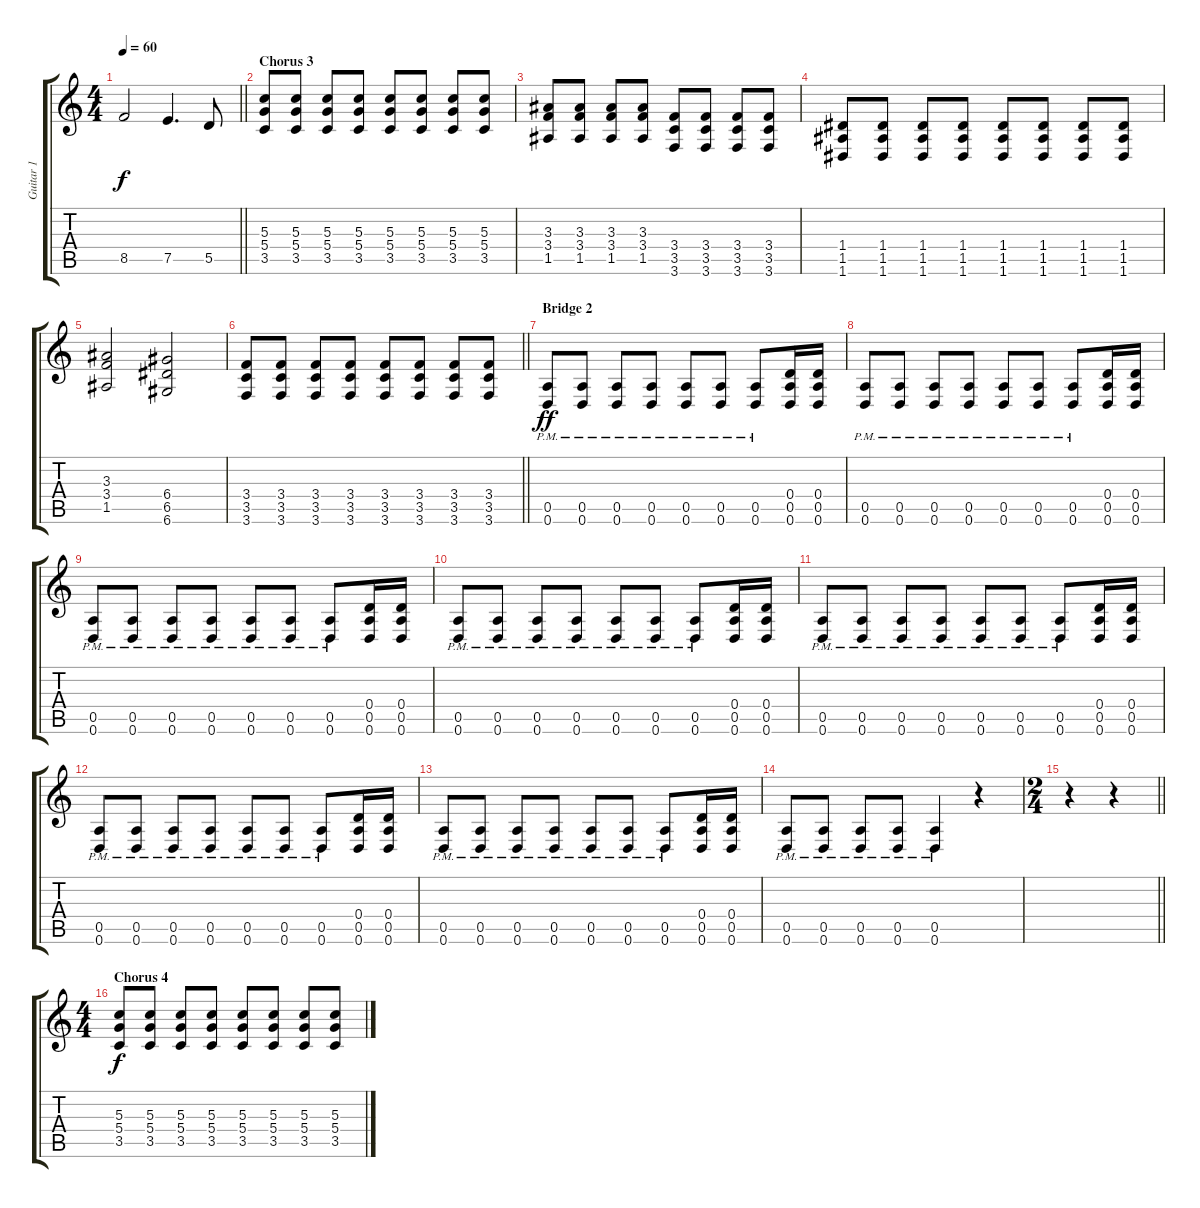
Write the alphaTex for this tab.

\track ("Guitar 1" "Guitar 1") {instrument overdrivenguitar}
\staff {score tabs}
\tuning (E4 B3 G3 D3 A2 D2) {hide}
\ts (4 4)
\tempo 60
\clef g2
\barLineRight lightlight
\ks c
8.5.2{dy f} 7.5.4{d} 5.5.8 |
\section ("" "Chorus 3")
(5.3 5.4 3.5).8 (5.3 5.4 3.5).8 (5.3 5.4 3.5).8 (5.3 5.4 3.5).8 (5.3 5.4 3.5).8 (5.3 5.4 3.5).8 (5.3 5.4 3.5).8 (5.3 5.4 3.5).8 |
(3.3 3.4 1.5).8 (3.3 3.4 1.5).8 (3.3 3.4 1.5).8 (3.3 3.4 1.5).8 (3.4 3.5 3.6).8 (3.4 3.5 3.6).8 (3.4 3.5 3.6).8 (3.4 3.5 3.6).8 |
(1.4 1.5 1.6).8 (1.4 1.5 1.6).8 (1.4 1.5 1.6).8 (1.4 1.5 1.6).8 (1.4 1.5 1.6).8 (1.4 1.5 1.6).8 (1.4 1.5 1.6).8 (1.4 1.5 1.6).8 |
(3.3 3.4 1.5).2 (6.4 6.5 6.6).2 |
\barLineRight lightlight
(3.4 3.5 3.6).8 (3.4 3.5 3.6).8 (3.4 3.5 3.6).8 (3.4 3.5 3.6).8 (3.4 3.5 3.6).8 (3.4 3.5 3.6).8 (3.4 3.5 3.6).8 (3.4 3.5 3.6).8 |
\section ("" "Bridge 2")
(0.5{pm} 0.6{pm}).8{dy ff} (0.5{pm} 0.6{pm}).8 (0.5{pm} 0.6{pm}).8 (0.5{pm} 0.6{pm}).8 (0.5{pm} 0.6{pm}).8 (0.5{pm} 0.6{pm}).8 (0.5{pm} 0.6{pm}).8 (0.4 0.5 0.6).16 (0.4 0.5 0.6).16 |
(0.5{pm} 0.6{pm}).8 (0.5{pm} 0.6{pm}).8 (0.5{pm} 0.6{pm}).8 (0.5{pm} 0.6{pm}).8 (0.5{pm} 0.6{pm}).8 (0.5{pm} 0.6{pm}).8 (0.5{pm} 0.6{pm}).8 (0.4 0.5 0.6).16 (0.4 0.5 0.6).16 |
(0.5{pm} 0.6{pm}).8 (0.5{pm} 0.6{pm}).8 (0.5{pm} 0.6{pm}).8 (0.5{pm} 0.6{pm}).8 (0.5{pm} 0.6{pm}).8 (0.5{pm} 0.6{pm}).8 (0.5{pm} 0.6{pm}).8 (0.4 0.5 0.6).16 (0.4 0.5 0.6).16 |
(0.5{pm} 0.6{pm}).8 (0.5{pm} 0.6{pm}).8 (0.5{pm} 0.6{pm}).8 (0.5{pm} 0.6{pm}).8 (0.5{pm} 0.6{pm}).8 (0.5{pm} 0.6{pm}).8 (0.5{pm} 0.6{pm}).8 (0.4 0.5 0.6).16 (0.4 0.5 0.6).16 |
(0.5{pm} 0.6{pm}).8 (0.5{pm} 0.6{pm}).8 (0.5{pm} 0.6{pm}).8 (0.5{pm} 0.6{pm}).8 (0.5{pm} 0.6{pm}).8 (0.5{pm} 0.6{pm}).8 (0.5{pm} 0.6{pm}).8 (0.4 0.5 0.6).16 (0.4 0.5 0.6).16 |
(0.5{pm} 0.6{pm}).8 (0.5{pm} 0.6{pm}).8 (0.5{pm} 0.6{pm}).8 (0.5{pm} 0.6{pm}).8 (0.5{pm} 0.6{pm}).8 (0.5{pm} 0.6{pm}).8 (0.5{pm} 0.6{pm}).8 (0.4 0.5 0.6).16 (0.4 0.5 0.6).16 |
(0.5{pm} 0.6{pm}).8 (0.5{pm} 0.6{pm}).8 (0.5{pm} 0.6{pm}).8 (0.5{pm} 0.6{pm}).8 (0.5{pm} 0.6{pm}).8 (0.5{pm} 0.6{pm}).8 (0.5{pm} 0.6{pm}).8 (0.4 0.5 0.6).16 (0.4 0.5 0.6).16 |
(0.5{pm} 0.6{pm}).8 (0.5{pm} 0.6{pm}).8 (0.5{pm} 0.6{pm}).8 (0.5{pm} 0.6{pm}).8 (0.5{pm} 0.6{pm}).4 r.4 |
\ts (2 4)
\barLineRight lightlight
r.4 r.4 |
\ts (4 4)
\section ("" "Chorus 4")
(5.3 5.4 3.5).8{dy f} (5.3 5.4 3.5).8 (5.3 5.4 3.5).8 (5.3 5.4 3.5).8 (5.3 5.4 3.5).8 (5.3 5.4 3.5).8 (5.3 5.4 3.5).8 (5.3 5.4 3.5).8
